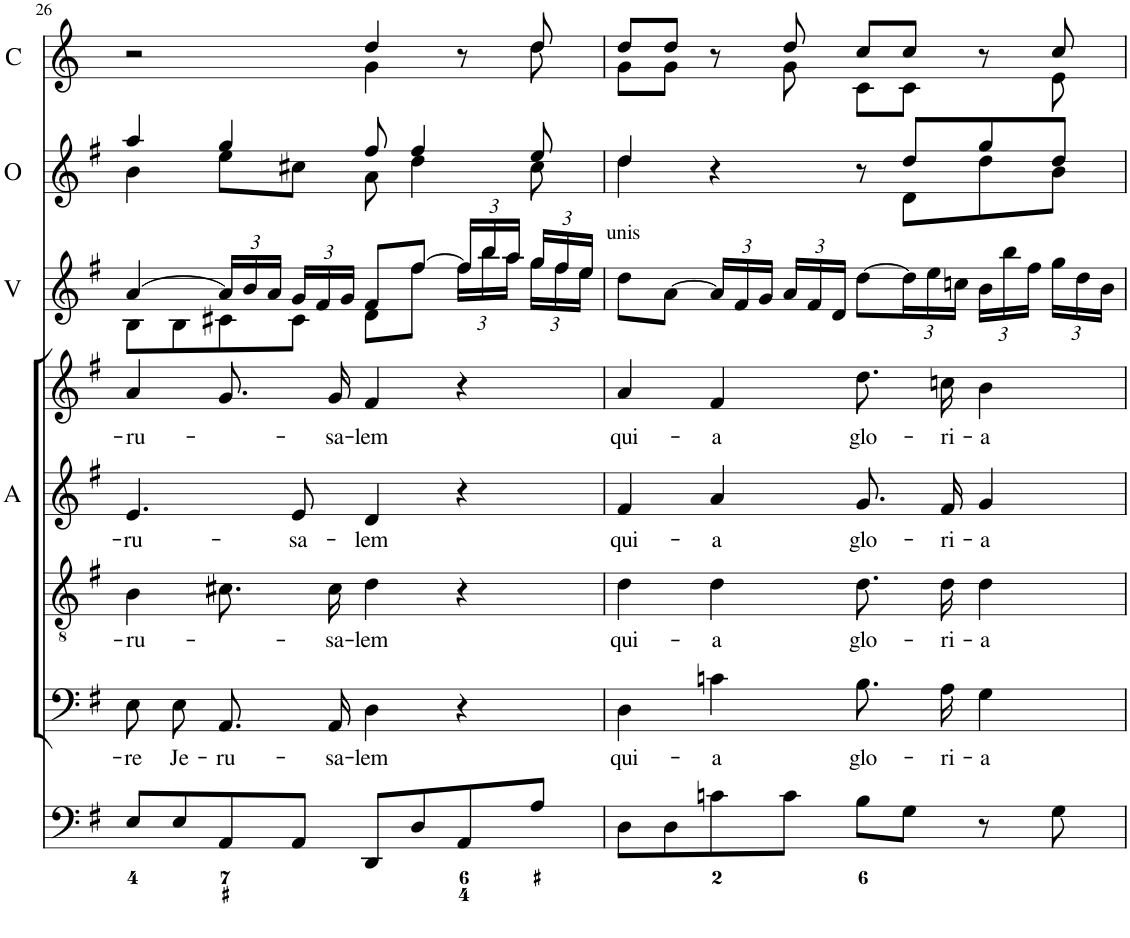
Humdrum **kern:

**kern	**kern	**kern	**kern	**text	**kern	**text	**kern	**text	**kern	**text	**kern	**kern	**kern
*part10	*part9	*part8	*part7	*part7	*part6	*part6	*part5	*part5	*part4	*part4	*part3	*part2	*part1
*staff10	*staff9	*staff8	*staff7	*staff7	*staff6	*staff6	*staff5	*staff5	*staff4	*staff4	*staff3	*staff2	*staff1
*I"Violin	*I"Violin	*I"Organ	*I"Voice	*	*I"Tenor	*	*I"Alto	*	*I"Voice	*	*I"2 Violini	*I"2 Oboi	*I"2 Corni in G
*I'Vln.	*I'Vln.	*	*	*	*	*	*I'A	*	*	*	*I'V	*I'O	*I'C
!!LO:PB:g=z
*clefG2	*clefG2	*clefF4	*clefF4	*	*clefGv2	*	*clefG2	*	*clefG2	*	*clefG2	*clefG2	*clefG2
*	*	*	*	*	*	*	*	*	*	*	*	*	*Trd3c5
*k[f#]	*k[f#]	*k[f#]	*k[f#]	*	*k[f#]	*	*k[f#]	*	*k[f#]	*	*k[f#]	*k[f#]	*k[]
*M4/4	*M4/4	*M4/4	*M4/4	*	*M4/4	*	*M4/4	*	*M4/4	*	*M4/4	*M4/4	*M4/4
*met(c)	*met(c)	*met(c)	*met(c)	*	*met(c)	*	*met(c)	*	*met(c)	*	*met(c)	*met(c)	*met(c)
=26	=26	=26	=26	=26	=26	=26	=26	=26	=26	=26	=26	=26	=26
!	!	!	!	!LO:LY:b	!	!LO:LY:b	!	!LO:LY:b	!	!LO:LY:b	!	!	!
*	*	*	*	*	*	*	*	*	*	*	*^	*^	*^
8B/L	[4a	8E/L	8E\L	-re	4B\	-ru-	4.e/	-ru-	4a/	-ru-	[4a/	8B\L	4aa/	4b\	2r	2ryy
!	!	!	!	!LO:LY:b	!	!	!	!	!	!	!	!	!	!	!	!
8B/J	.	8E/	8E\J	Je-	.	.	.	.	.	.	.	8B\	.	.	.	.
*	*Xbrackettup	*	*	*	*	*	*	*	*	*	*	*	*	*	*	*
!	!	!	!	!LO:LY:b	!	!	!	!	!	!	!	!	!	!	!	!
*	*	*	*	*	*	*	*	*	*	*	*Xbrackettup	*	*	*	*	*
8c#X/L	24a/LL]	8AA/	8.AA/L	-ru-	8.c#X\L	.	.	.	8.g/L	.	24a/LL]	8c#X\	4gg/	8ee\L	.	.
.	24b/	.	.	.	.	.	.	.	.	.	24b/	.	.	.	.	.
.	24a/J	.	.	.	.	.	.	.	.	.	24a/JJ	.	.	.	.	.
!	!	!	!	!	!	!	!	!LO:LY:b	!	!	!	!	!	!	!	!
8c#/J	24g/L	8AA/J	.	.	.	.	8e/	-sa-	.	.	24g/LL	8c#\J	.	8cc#X\J	.	.
.	24f#/	.	.	.	.	.	.	.	.	.	24f#/	.	.	.	.	.
!	!	!	!	!LO:LY:b	!	!LO:LY:b	!	!	!	!LO:LY:b	!	!	!	!	!	!
.	.	.	16AA/Jk	-sa-	16c#\Jk	-sa-	.	.	16g/Jk	-sa-	.	.	.	.	.	.
.	24g/JJ	.	.	.	.	.	.	.	.	.	24g/JJ	.	.	.	.	.
!	!	!	!	!LO:LY:b	!	!LO:LY:b	!	!LO:LY:b	!	!LO:LY:b	!	!	!	!	!	!
8d/L	8f#\L	8DD/L	4D\	-lem	4d\	-lem	4d/	-lem	4f#/	-lem	8f#/L	8d\L	8ff#/	8a\	4dd/	4g\
[8ff#/J	[8ff#\J	8D/	.	.	.	.	.	.	.	.	[8ff#/J	8ff#\J	4ff#/	4dd\	.	.
*Xbrackettup	*	*	*	*	*	*	*	*	*	*	*	*	*	*	*	*
24ff#\LL]	24ff#\LL]	8AA/	4r	.	4r	.	4r	.	4r	.	24ff#/LL]	24ff#\LL	.	.	8r	8ryy
24bb\	24bb\	.	.	.	.	.	.	.	.	.	24bb/	24bb\	.	.	.	.
24aa\J	24aa\J	.	.	.	.	.	.	.	.	.	24aa/JJ	24aa\JJ	.	.	.	.
24gg\L	24gg\L	8A/J	.	.	.	.	.	.	.	.	24gg/LL	24gg\LL	8ee/	8cc#\	8dd/	8dd\
24ff#\	24ff#\	.	.	.	.	.	.	.	.	.	24ff#/	24ff#\	.	.	.	.
24ee\JJ	24ee\JJ	.	.	.	.	.	.	.	.	.	24ee/JJ	24ee\JJ	.	.	.	.
=27	=27	=27	=27	=27	=27	=27	=27	=27	=27	=27	=27	=27	=27	=27	=27	=27
!	!	!	!	!	!	!	!	!	!	!	!LO:TX:a:t=unis	!	!	!	!	!
!	!LO:TX:a:t=unis	!	!	!	!	!	!	!	!	!	!	!	!	!	!	!
!LO:TX:a:t=unis	!	!	!	!	!	!	!	!	!	!	!	!	!	!	!	!
!	!	!	!	!LO:LY:b	!	!LO:LY:b	!	!LO:LY:b	!	!LO:LY:b	!	!	!	!	!	!
*	*	*	*	*	*	*	*	*	*	*	*v	*v	*	*	*	*
8dd\L	8dd\L	8D\L	4D\	qui-	4d\	qui-	4f#/	qui-	4a/	qui-	8dd\L	4dd/	4dd\	8dd/L	8g\L
[8a\J	[8a\J	8D\	.	.	.	.	.	.	.	.	[8a\J	.	.	8dd/J	8g\J
!	!	!	!	!LO:LY:b	!	!LO:LY:b	!	!LO:LY:b	!	!LO:LY:b	!	!	!	!	!
24a/LL]	24a/LL]	8cn\	4cn\	-a	4d\	-a	4a/	-a	4f#/	-a	24a/LL]	4r	4.ryy	8r	8ryy
24f#/	24f#/	.	.	.	.	.	.	.	.	.	24f#/	.	.	.	.
24g/J	24g/J	.	.	.	.	.	.	.	.	.	24g/JJ	.	.	.	.
24a/L	24a/L	8c\J	.	.	.	.	.	.	.	.	24a/LL	.	.	8dd/	8g\
24f#/	24f#/	.	.	.	.	.	.	.	.	.	24f#/	.	.	.	.
24d/JJ	24d/JJ	.	.	.	.	.	.	.	.	.	24d/JJ	.	.	.	.
!	!	!	!	!LO:LY:b	!	!LO:LY:b	!	!LO:LY:b	!	!LO:LY:b	!	!	!	!	!
[8dd\L	[8dd\L	8B\L	8.B\L	glo-	8.d\L	glo-	8.g/L	glo-	8.dd\L	glo-	[8dd\L	8r	.	8cc/L	8c\L
24dd\L]	24dd\L]	8G\J	.	.	.	.	.	.	.	.	24dd\L]	8dd/L	8d\L	8cc/J	8c\J
24ee\	24ee\	.	.	.	.	.	.	.	.	.	24ee\	.	.	.	.
!	!	!	!	!LO:LY:b	!	!LO:LY:b	!	!LO:LY:b	!	!LO:LY:b	!	!	!	!	!
.	.	.	16A\Jk	-ri-	16d\Jk	-ri-	16f#/Jk	-ri-	16ccn\Jk	-ri-	.	.	.	.	.
24ccn\JJ	24ccn\JJ	.	.	.	.	.	.	.	.	.	24ccn\JJ	.	.	.	.
!	!	!	!	!LO:LY:b	!	!LO:LY:b	!	!LO:LY:b	!	!LO:LY:b	!	!	!	!	!
24b\LL	24b\LL	8r	4G\	-a	4d\	-a	4g/	-a	4b\	-a	24b\LL	8gg/	8dd\	8r	8ryy
24bb\	24bb\	.	.	.	.	.	.	.	.	.	24bb\	.	.	.	.
24ff#\J	24ff#\J	.	.	.	.	.	.	.	.	.	24ff#\JJ	.	.	.	.
24gg\L	24gg\L	8G\	.	.	.	.	.	.	.	.	24gg\LL	8dd/J	8b\J	8cc/	8e\
24dd\	24dd\	.	.	.	.	.	.	.	.	.	24dd\	.	.	.	.
24b\JJ	24b\JJ	.	.	.	.	.	.	.	.	.	24b\JJ	.	.	.	.
*	*	*	*	*	*	*	*	*	*	*	*	*v	*v	*	*
*	*	*	*	*	*	*	*	*	*	*	*	*	*v	*v
=	=	=	=	=	=	=	=	=	=	=	=	=	=
*-	*-	*-	*-	*-	*-	*-	*-	*-	*-	*-	*-	*-	*-
